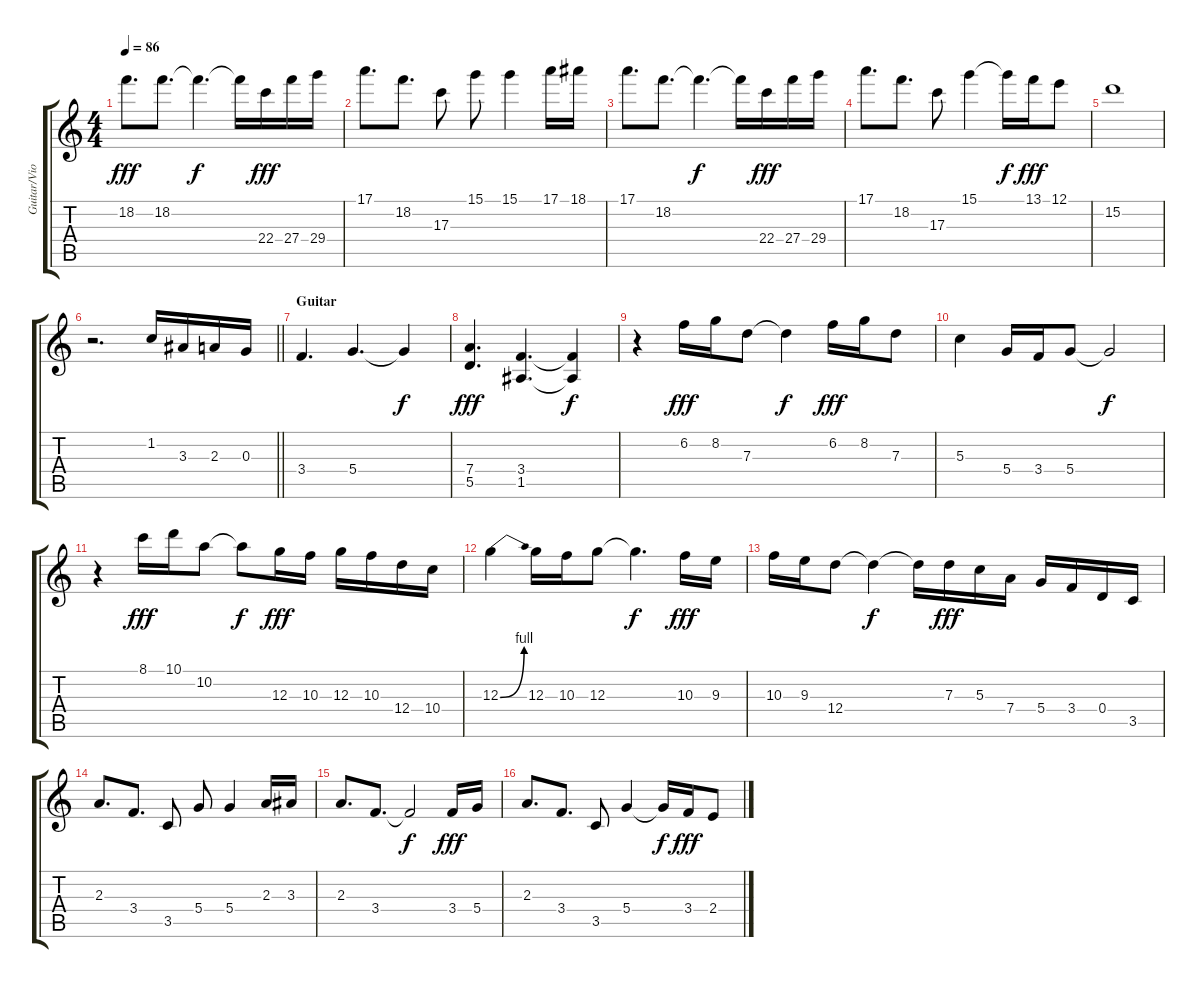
\track ("Guitar/Violin/Pipe" "Guitar/Vio") {instrument acousticguitarsteel}
\staff {score tabs}
\tuning (E4 B3 G3 D3 A2 E2) {hide}
\ts (4 4)
\tempo 86
\clef g2
\ks c
18.2.8{d dy fff} 18.2.8{d} 18.2{t}.4{d dy f} 18.2{t}.16 22.4.16{dy fff} 27.4.16 29.4.16 |
17.1.8{d} 18.2.8{d} 17.3.8 15.1.8 15.1.4 17.1.16 18.1.16 |
17.1.8{d} 18.2.8{d} 18.2{t}.4{d dy f} 18.2{t}.16 22.4.16{dy fff} 27.4.16 29.4.16 |
17.1.8{d} 18.2.8{d} 17.3.8 15.1.4 15.1{t}.16{dy f} 13.1.16{dy fff} 12.1.8 |
15.2.1 |
\barLineRight lightlight
r.2{d instrument distortionguitar} 1.2.16 3.3.16 2.3.16 0.3.16 |
\section ("" "Guitar ")
3.4.4{d} 5.4.4{d} 5.4{t}.4{dy f} |
(7.4 5.5).4{d dy fff} (3.4 1.5).4{d} (3.4{t} 1.5{t}).4{dy f} |
r.4 6.2.16{dy fff} 8.2.16 7.3.8 7.3{t}.4{dy f} 6.2.16{dy fff} 8.2.16 7.3.8 |
5.3.4 5.4.16 3.4.16 5.4.8 5.4{t}.2{dy f} |
r.4 8.1.16{dy fff} 10.1.16 10.2.8 10.2{t}.8{dy f} 12.3.16{dy fff} 10.3.16 12.3.16 10.3.16 12.4.16 10.4.16 |
12.3{be (bend 0 0 60 4)}.4 12.3.16 10.3.16 12.3.8 12.3{t}.4{d dy f} 10.3.16{dy fff} 9.3.16 |
10.3.16 9.3.16 12.4.8 12.4{t}.4{dy f} 12.4{t}.16 7.3.16{dy fff} 5.3.16 7.4.16 5.4.16 3.4.16 0.4.16 3.5.16 |
2.3.8{d} 3.4.8{d} 3.5.8 5.4.8 5.4.4 2.3.16 3.3.16 |
2.3.8{d} 3.4.8{d} 3.4{t}.2{dy f} 3.4.16{dy fff} 5.4.16 |
2.3.8{d} 3.4.8{d} 3.5.8 5.4.4 5.4{t}.16{dy f} 3.4.16{dy fff} 2.4.8
